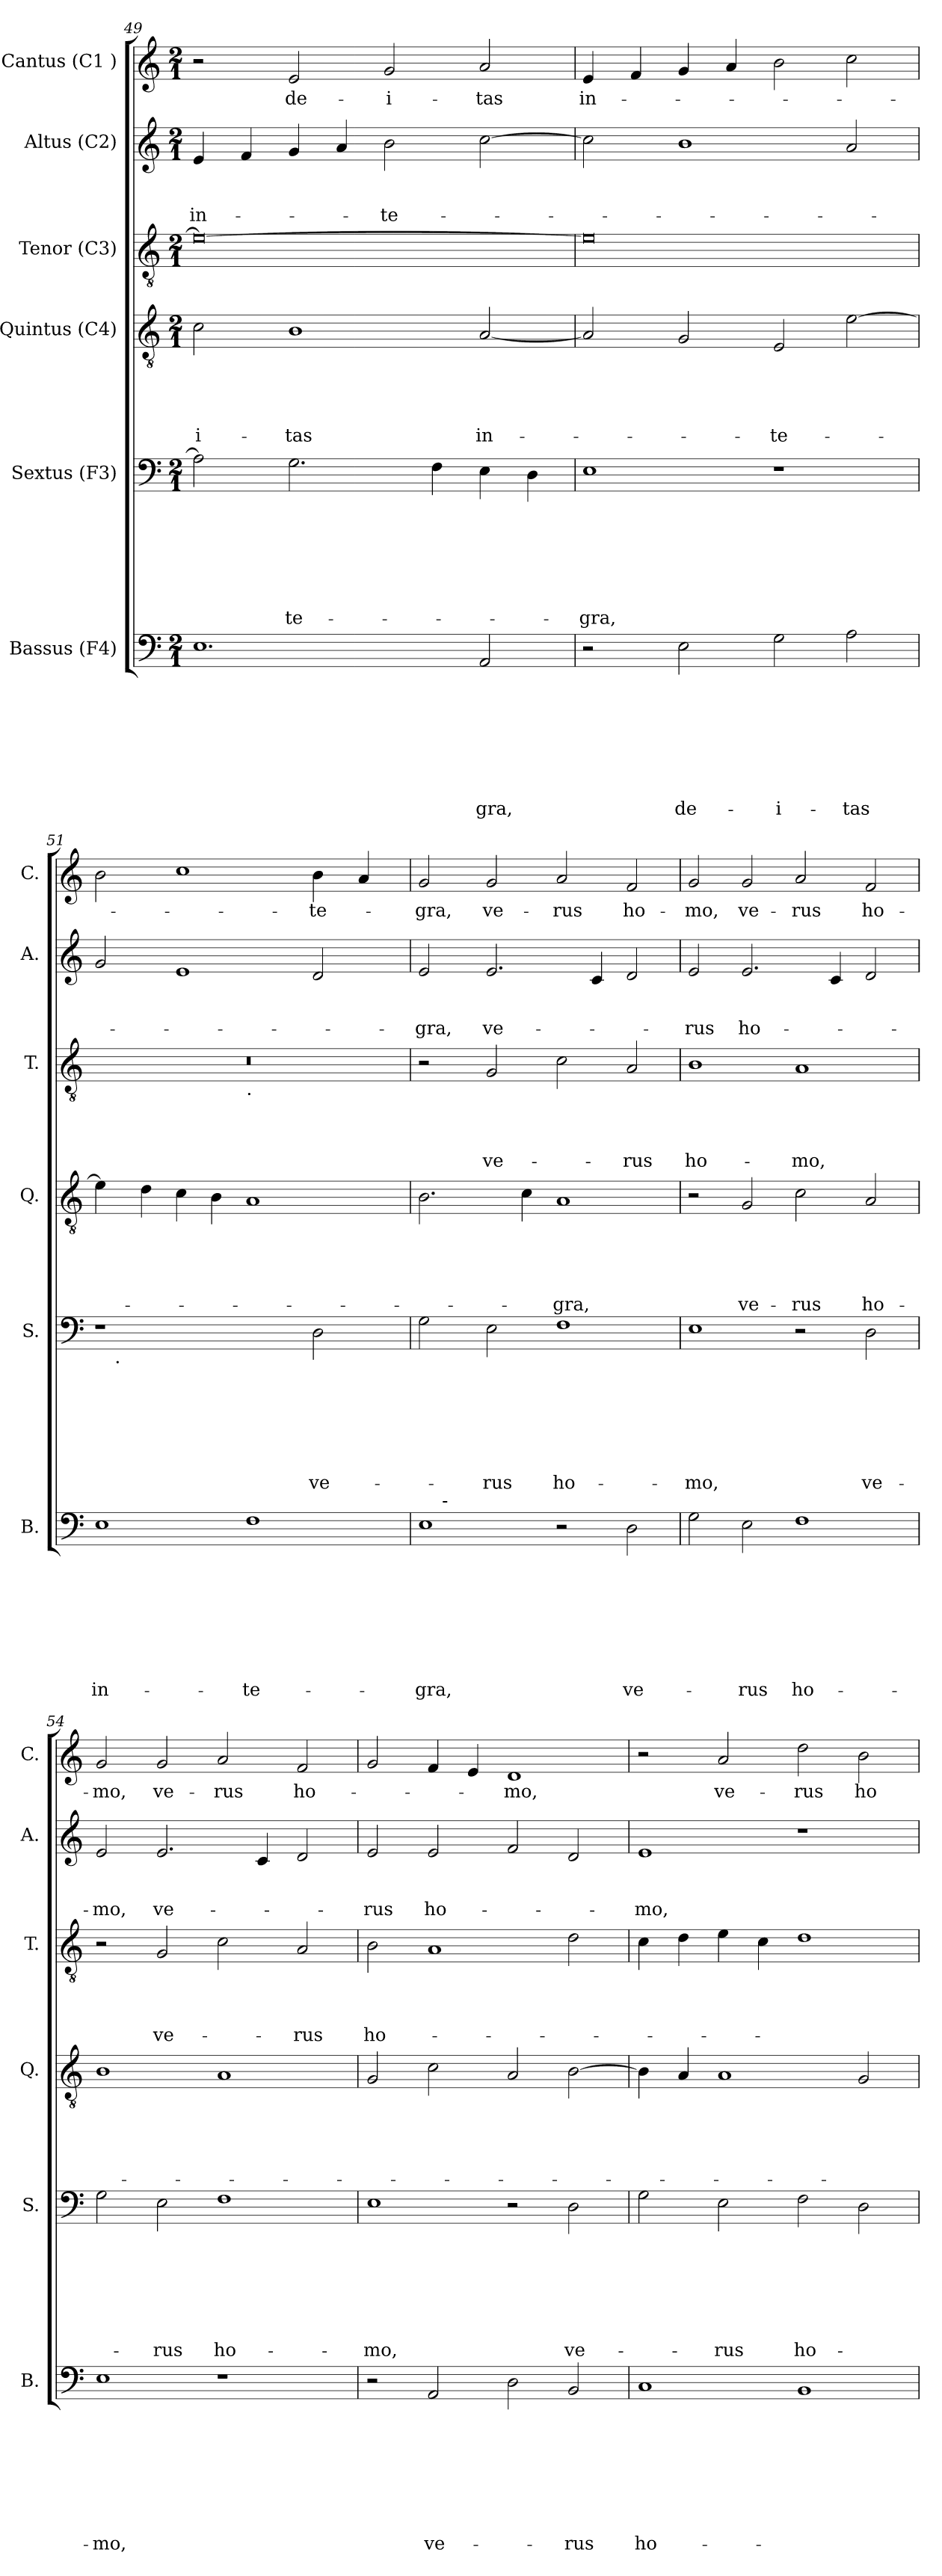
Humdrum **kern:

**kern	**text	**text	**text	**text	**text	**text	**text	**text	**kern	**text	**text	**text	**text	**text	**text	**text	**kern	**text	**text	**text	**text	**text	**kern	**text	**text	**text	**text	**kern	**text	**text	**text	**kern	**text
*part6	*part6	*part6	*part6	*part6	*part6	*part6	*part6	*part6	*part5	*part5	*part5	*part5	*part5	*part5	*part5	*part5	*part4	*part4	*part4	*part4	*part4	*part4	*part3	*part3	*part3	*part3	*part3	*part2	*part2	*part2	*part2	*part1	*part1
*staff6	*staff6	*staff6	*staff6	*staff6	*staff6	*staff6	*staff6	*staff6	*staff5	*staff5	*staff5	*staff5	*staff5	*staff5	*staff5	*staff5	*staff4	*staff4	*staff4	*staff4	*staff4	*staff4	*staff3	*staff3	*staff3	*staff3	*staff3	*staff2	*staff2	*staff2	*staff2	*staff1	*staff1
*I"Bassus (F4)	*	*	*	*	*	*	*	*	*I"Sextus (F3)	*	*	*	*	*	*	*	*I"Quintus (C4)	*	*	*	*	*	*I"Tenor (C3)	*	*	*	*	*I"Altus (C2)	*	*	*	*I"Cantus (C1 )	*
*I'B.	*	*	*	*	*	*	*	*	*I'S.	*	*	*	*	*	*	*	*I'Q.	*	*	*	*	*	*I'T.	*	*	*	*	*I'A.	*	*	*	*I'C.	*
*clefF4	*	*	*	*	*	*	*	*	*clefF4	*	*	*	*	*	*	*	*clefGv2	*	*	*	*	*	*clefGv2	*	*	*	*	*clefG2	*	*	*	*clefG2	*
*k[]	*	*	*	*	*	*	*	*	*k[]	*	*	*	*	*	*	*	*k[]	*	*	*	*	*	*k[]	*	*	*	*	*k[]	*	*	*	*k[]	*
*C:	*	*	*	*	*	*	*	*	*C:	*	*	*	*	*	*	*	*C:	*	*	*	*	*	*C:	*	*	*	*	*C:	*	*	*	*C:	*
*M2/1	*	*	*	*	*	*	*	*	*M2/1	*	*	*	*	*	*	*	*M2/1	*	*	*	*	*	*M2/1	*	*	*	*	*M2/1	*	*	*	*M2/1	*
=49	=49	=49	=49	=49	=49	=49	=49	=49	=49	=49	=49	=49	=49	=49	=49	=49	=49	=49	=49	=49	=49	=49	=49	=49	=49	=49	=49	=49	=49	=49	=49	=49	=49
!	!	!	!	!	!	!	!	!	!	!	!	!	!	!	!	!	!	!	!	!	!	!LO:LY:b	!	!	!	!	!	!	!	!	!LO:LY:b	!	!
1.E	.	.	.	.	.	.	.	.	2A\]	.	.	.	.	.	.	.	2c\	.	.	.	.	-i-	0e_	.	.	.	.	4e/	.	.	in-	2r	.
.	.	.	.	.	.	.	.	.	.	.	.	.	.	.	.	.	.	.	.	.	.	.	.	.	.	.	.	4f/	.	.	.	.	.
!	!	!	!	!	!	!	!	!	!	!	!	!	!	!	!	!LO:LY:b	!	!	!	!	!	!LO:LY:b	!	!	!	!	!	!	!	!	!	!	!LO:LY:b
.	.	.	.	.	.	.	.	.	2.G\	.	.	.	.	.	.	-te-	1B	.	.	.	.	-tas	.	.	.	.	.	4g/	.	.	.	2e/	de-
.	.	.	.	.	.	.	.	.	.	.	.	.	.	.	.	.	.	.	.	.	.	.	.	.	.	.	.	4a/	.	.	.	.	.
!	!	!	!	!	!	!	!	!	!	!	!	!	!	!	!	!	!	!	!	!	!	!	!	!	!	!	!	!	!	!	!LO:LY:b	!	!LO:LY:b
.	.	.	.	.	.	.	.	.	.	.	.	.	.	.	.	.	.	.	.	.	.	.	.	.	.	.	.	2b\	.	.	-te-	2g/	-i-
.	.	.	.	.	.	.	.	.	4F\	.	.	.	.	.	.	.	.	.	.	.	.	.	.	.	.	.	.	.	.	.	.	.	.
!	!	!	!	!	!	!	!	!LO:LY:b	!	!	!	!	!	!	!	!	!	!	!	!	!	!LO:LY:b	!	!	!	!	!	!	!	!	!	!	!LO:LY:b
2AA/	.	.	.	.	.	.	.	-gra,	4E\	.	.	.	.	.	.	.	[<2A/	.	.	.	.	in-	.	.	.	.	.	[>2cc\	.	.	.	2a/	-tas
.	.	.	.	.	.	.	.	.	4D\	.	.	.	.	.	.	.	.	.	.	.	.	.	.	.	.	.	.	.	.	.	.	.	.
=50	=50	=50	=50	=50	=50	=50	=50	=50	=50	=50	=50	=50	=50	=50	=50	=50	=50	=50	=50	=50	=50	=50	=50	=50	=50	=50	=50	=50	=50	=50	=50	=50	=50
!	!	!	!	!	!	!	!	!	!	!	!	!	!	!	!	!LO:LY:b	!	!	!	!	!	!	!	!	!	!	!	!	!	!	!	!	!LO:LY:b
2r	.	.	.	.	.	.	.	.	1E	.	.	.	.	.	.	-gra,	2A/]	.	.	.	.	.	0e]	.	.	.	.	2cc\]	.	.	.	4e/	in-
.	.	.	.	.	.	.	.	.	.	.	.	.	.	.	.	.	.	.	.	.	.	.	.	.	.	.	.	.	.	.	.	4f/	.
!	!	!	!	!	!	!	!	!LO:LY:b	!	!	!	!	!	!	!	!	!	!	!	!	!	!	!	!	!	!	!	!	!	!	!	!	!
2E\	.	.	.	.	.	.	.	de-	.	.	.	.	.	.	.	.	2G/	.	.	.	.	.	.	.	.	.	.	1b	.	.	.	4g/	.
.	.	.	.	.	.	.	.	.	.	.	.	.	.	.	.	.	.	.	.	.	.	.	.	.	.	.	.	.	.	.	.	4a/	.
!	!	!	!	!	!	!	!	!LO:LY:b	!	!	!	!	!	!	!	!	!	!	!	!	!	!LO:LY:b	!	!	!	!	!	!	!	!	!	!	!
2G\	.	.	.	.	.	.	.	-i-	1r	.	.	.	.	.	.	.	2E/	.	.	.	.	-te-	.	.	.	.	.	.	.	.	.	2b\	.
!	!	!	!	!	!	!	!	!LO:LY:b	!	!	!	!	!	!	!	!	!	!	!	!	!	!	!	!	!	!	!	!	!	!	!	!	!
2A\	.	.	.	.	.	.	.	-tas	.	.	.	.	.	.	.	.	[>2e\	.	.	.	.	.	.	.	.	.	.	2a/	.	.	.	2cc\	.
=51	=51	=51	=51	=51	=51	=51	=51	=51	=51	=51	=51	=51	=51	=51	=51	=51	=51	=51	=51	=51	=51	=51	=51	=51	=51	=51	=51	=51	=51	=51	=51	=51	=51
!	!	!	!	!	!	!	!	!LO:LY:b	!	!	!	!	!	!	!	!	!	!	!	!	!	!	!	!	!	!	!	!	!	!	!	!	!
*	*	*	*	*	*	*	*	*	*^	*	*	*	*	*	*	*	*	*	*	*	*	*	*^	*	*	*	*	*	*	*	*	*	*
1E	.	.	.	.	.	.	.	in-	1r	16.ryy	.	.	.	.	.	.	.	4e\]	.	.	.	.	.	0r	1ryy	.	.	.	.	2g/	.	.	.	2b\	.
!	!	!	!	!	!	!	!	!	!	!LO:TX:b:t=.	!	!	!	!	!	!	!	!	!	!	!	!	!	!	!	!	!	!	!	!	!	!	!	!	!
.	.	.	.	.	.	.	.	.	.	1ryy	.	.	.	.	.	.	.	.	.	.	.	.	.	.	.	.	.	.	.	.	.	.	.	.	.
.	.	.	.	.	.	.	.	.	.	.	.	.	.	.	.	.	.	4d\	.	.	.	.	.	.	.	.	.	.	.	.	.	.	.	.	.
.	.	.	.	.	.	.	.	.	.	.	.	.	.	.	.	.	.	4c\	.	.	.	.	.	.	.	.	.	.	.	1e	.	.	.	1cc	.
.	.	.	.	.	.	.	.	.	.	.	.	.	.	.	.	.	.	4B\	.	.	.	.	.	.	.	.	.	.	.	.	.	.	.	.	.
!	!	!	!	!	!	!	!	!	!	!	!	!	!	!	!	!	!	!	!	!	!	!	!	!	!LO:TX:b:t=.	!	!	!	!	!	!	!	!	!	!
!	!	!	!	!	!	!	!	!LO:LY:b	!	!	!	!	!	!	!	!	!	!	!	!	!	!	!	!	!	!	!	!	!	!	!	!	!	!	!
1F	.	.	.	.	.	.	.	-te-	2ryy	.	.	.	.	.	.	.	.	1A	.	.	.	.	.	.	1ryy	.	.	.	.	.	.	.	.	.	.
.	.	.	.	.	.	.	.	.	.	2ryy	.	.	.	.	.	.	.	.	.	.	.	.	.	.	.	.	.	.	.	.	.	.	.	.	.
!	!	!	!	!	!	!	!	!	!	!	!	!	!	!	!	!	!LO:LY:b	!	!	!	!	!	!	!	!	!	!	!	!	!	!	!	!	!	!LO:LY:b
.	.	.	.	.	.	.	.	.	2D\	.	.	.	.	.	.	.	ve-	.	.	.	.	.	.	.	.	.	.	.	.	2d/	.	.	.	4b\	-te-
.	.	.	.	.	.	.	.	.	.	4ryy	.	.	.	.	.	.	.	.	.	.	.	.	.	.	.	.	.	.	.	.	.	.	.	.	.
.	.	.	.	.	.	.	.	.	.	.	.	.	.	.	.	.	.	.	.	.	.	.	.	.	.	.	.	.	.	.	.	.	.	4a/	.
.	.	.	.	.	.	.	.	.	.	8ryy	.	.	.	.	.	.	.	.	.	.	.	.	.	.	.	.	.	.	.	.	.	.	.	.	.
.	.	.	.	.	.	.	.	.	.	32ryy	.	.	.	.	.	.	.	.	.	.	.	.	.	.	.	.	.	.	.	.	.	.	.	.	.
!!LO:LB:g=z
=52	=52	=52	=52	=52	=52	=52	=52	=52	=52	=52	=52	=52	=52	=52	=52	=52	=52	=52	=52	=52	=52	=52	=52	=52	=52	=52	=52	=52	=52	=52	=52	=52	=52	=52	=52
!	!	!	!	!	!	!	!	!LO:LY:b	!	!	!	!	!	!	!	!	!	!	!	!	!	!	!	!	!	!	!	!	!	!	!	!	!LO:LY:b	!	!LO:LY:b
*^	*	*	*	*	*	*	*	*	*v	*v	*	*	*	*	*	*	*	*	*	*	*	*	*	*v	*v	*	*	*	*	*	*	*	*	*	*
1E	8ryy	.	.	.	.	.	.	.	-gra,	2G\	.	.	.	.	.	.	.	2.B\	.	.	.	.	.	2r	.	.	.	.	2e/	.	.	-gra,	2g/	-gra,
!	!LO:TX:a:t=-	!	!	!	!	!	!	!	!	!	!	!	!	!	!	!	!	!	!	!	!	!	!	!	!	!	!	!	!	!	!	!	!	!
.	1...ryy	.	.	.	.	.	.	.	.	.	.	.	.	.	.	.	.	.	.	.	.	.	.	.	.	.	.	.	.	.	.	.	.	.
!	!	!	!	!	!	!	!	!	!	!	!	!	!	!	!	!	!LO:LY:b	!	!	!	!	!	!	!	!	!	!	!LO:LY:b	!	!	!	!LO:LY:b	!	!LO:LY:b
.	.	.	.	.	.	.	.	.	.	2E\	.	.	.	.	.	.	-rus	.	.	.	.	.	.	2G/	.	.	.	-ve-	2.e/	.	.	ve-	2g/	ve-
.	.	.	.	.	.	.	.	.	.	.	.	.	.	.	.	.	.	4c\	.	.	.	.	.	.	.	.	.	.	.	.	.	.	.	.
!	!	!	!	!	!	!	!	!	!	!	!	!	!	!	!	!	!LO:LY:b	!	!	!	!	!	!LO:LY:b	!	!	!	!	!	!	!	!	!	!	!LO:LY:b
2r	.	.	.	.	.	.	.	.	.	1F	.	.	.	.	.	.	ho-	1A	.	.	.	.	-gra,	2c\	.	.	.	.	.	.	.	.	2a/	-rus
.	.	.	.	.	.	.	.	.	.	.	.	.	.	.	.	.	.	.	.	.	.	.	.	.	.	.	.	.	4c/	.	.	.	.	.
!	!	!	!	!	!	!	!	!	!LO:LY:b	!	!	!	!	!	!	!	!	!	!	!	!	!	!	!	!	!	!	!LO:LY:b	!	!	!	!	!	!LO:LY:b
2D\	.	.	.	.	.	.	.	.	ve-	.	.	.	.	.	.	.	.	.	.	.	.	.	.	2A/	.	.	.	-rus	2d/	.	.	.	2f/	ho-
=53	=53	=53	=53	=53	=53	=53	=53	=53	=53	=53	=53	=53	=53	=53	=53	=53	=53	=53	=53	=53	=53	=53	=53	=53	=53	=53	=53	=53	=53	=53	=53	=53	=53	=53
!	!	!	!	!	!	!	!	!	!	!	!	!	!	!	!	!	!LO:LY:b	!	!	!	!	!	!	!	!	!	!	!LO:LY:b	!	!	!	!LO:LY:b	!	!LO:LY:b
*v	*v	*	*	*	*	*	*	*	*	*	*	*	*	*	*	*	*	*	*	*	*	*	*	*	*	*	*	*	*	*	*	*	*	*
2G\	.	.	.	.	.	.	.	.	1E	.	.	.	.	.	.	-mo,	2r	.	.	.	.	.	1B	.	.	.	ho-	2e/	.	.	-rus	2g/	-mo,
!	!	!	!	!	!	!	!	!LO:LY:b	!	!	!	!	!	!	!	!	!	!	!	!	!	!LO:LY:b	!	!	!	!	!	!	!	!	!LO:LY:b	!	!LO:LY:b
2E\	.	.	.	.	.	.	.	-rus	.	.	.	.	.	.	.	.	2G/	.	.	.	.	ve-	.	.	.	.	.	2.e/	.	.	ho-	2g/	ve-
!	!	!	!	!	!	!	!	!LO:LY:b	!	!	!	!	!	!	!	!	!	!	!	!	!	!LO:LY:b	!	!	!	!	!LO:LY:b	!	!	!	!	!	!LO:LY:b
1F	.	.	.	.	.	.	.	ho-	2r	.	.	.	.	.	.	.	2c\	.	.	.	.	-rus	1A	.	.	.	-mo,	.	.	.	.	2a/	-rus
.	.	.	.	.	.	.	.	.	.	.	.	.	.	.	.	.	.	.	.	.	.	.	.	.	.	.	.	4c/	.	.	.	.	.
!	!	!	!	!	!	!	!	!	!	!	!	!	!	!	!	!LO:LY:b	!	!	!	!	!	!LO:LY:b	!	!	!	!	!	!	!	!	!	!	!LO:LY:b
.	.	.	.	.	.	.	.	.	2D\	.	.	.	.	.	.	ve-	2A/	.	.	.	.	ho-	.	.	.	.	.	2d/	.	.	.	2f/	ho-
=54	=54	=54	=54	=54	=54	=54	=54	=54	=54	=54	=54	=54	=54	=54	=54	=54	=54	=54	=54	=54	=54	=54	=54	=54	=54	=54	=54	=54	=54	=54	=54	=54	=54
!	!	!	!	!	!	!	!	!LO:LY:b	!	!	!	!	!	!	!	!	!	!	!	!	!	!	!	!	!	!	!	!	!	!	!LO:LY:b	!	!LO:LY:b
1E	.	.	.	.	.	.	.	-mo,	2G\	.	.	.	.	.	.	.	1B	.	.	.	.	.	2r	.	.	.	.	2e/	.	.	-mo,	2g/	-mo,
!	!	!	!	!	!	!	!	!	!	!	!	!	!	!	!	!LO:LY:b	!	!	!	!	!	!	!	!	!	!	!LO:LY:b	!	!	!	!LO:LY:b	!	!LO:LY:b
.	.	.	.	.	.	.	.	.	2E\	.	.	.	.	.	.	-rus	.	.	.	.	.	.	2G/	.	.	.	ve-	2.e/	.	.	ve-	2g/	ve-
!	!	!	!	!	!	!	!	!	!	!	!	!	!	!	!	!LO:LY:b	!	!	!	!	!	!	!	!	!	!	!	!	!	!	!	!	!LO:LY:b
1r	.	.	.	.	.	.	.	.	1F	.	.	.	.	.	.	ho-	1A	.	.	.	.	.	2c\	.	.	.	.	.	.	.	.	2a/	-rus
.	.	.	.	.	.	.	.	.	.	.	.	.	.	.	.	.	.	.	.	.	.	.	.	.	.	.	.	4c/	.	.	.	.	.
!	!	!	!	!	!	!	!	!	!	!	!	!	!	!	!	!	!	!	!	!	!	!	!	!	!	!	!LO:LY:b	!	!	!	!	!	!LO:LY:b
.	.	.	.	.	.	.	.	.	.	.	.	.	.	.	.	.	.	.	.	.	.	.	2A/	.	.	.	-rus	2d/	.	.	.	2f/	ho-
=55	=55	=55	=55	=55	=55	=55	=55	=55	=55	=55	=55	=55	=55	=55	=55	=55	=55	=55	=55	=55	=55	=55	=55	=55	=55	=55	=55	=55	=55	=55	=55	=55	=55
!	!	!	!	!	!	!	!	!	!	!	!	!	!	!	!	!LO:LY:b	!	!	!	!	!	!	!	!	!	!	!LO:LY:b	!	!	!	!LO:LY:b	!	!
2r	.	.	.	.	.	.	.	.	1E	.	.	.	.	.	.	-mo,	2G/	.	.	.	.	.	2B\	.	.	.	ho-	2e/	.	.	-rus	2g/	.
!	!	!	!	!	!	!	!	!LO:LY:b	!	!	!	!	!	!	!	!	!	!	!	!	!	!	!	!	!	!	!	!	!	!	!LO:LY:b	!	!
2AA/	.	.	.	.	.	.	.	ve-	.	.	.	.	.	.	.	.	2c\	.	.	.	.	.	1A	.	.	.	.	2e/	.	.	ho-	4f/	.
.	.	.	.	.	.	.	.	.	.	.	.	.	.	.	.	.	.	.	.	.	.	.	.	.	.	.	.	.	.	.	.	4e/	.
!	!	!	!	!	!	!	!	!	!	!	!	!	!	!	!	!	!	!	!	!	!	!	!	!	!	!	!	!	!	!	!	!	!LO:LY:b
2D\	.	.	.	.	.	.	.	.	2r	.	.	.	.	.	.	.	2A/	.	.	.	.	.	.	.	.	.	.	2f/	.	.	.	1d	-mo,
!	!	!	!	!	!	!	!	!LO:LY:b	!	!	!	!	!	!	!	!LO:LY:b	!	!	!	!	!	!	!	!	!	!	!	!	!	!	!	!	!
2BB/	.	.	.	.	.	.	.	-rus	2D\	.	.	.	.	.	.	ve-	[>2B\	.	.	.	.	.	2d\	.	.	.	.	2d/	.	.	.	.	.
=56	=56	=56	=56	=56	=56	=56	=56	=56	=56	=56	=56	=56	=56	=56	=56	=56	=56	=56	=56	=56	=56	=56	=56	=56	=56	=56	=56	=56	=56	=56	=56	=56	=56
!	!	!	!	!	!	!	!	!LO:LY:b	!	!	!	!	!	!	!	!	!	!	!	!	!	!	!	!	!	!	!	!	!	!	!LO:LY:b	!	!
1C	.	.	.	.	.	.	.	ho-	2G\	.	.	.	.	.	.	.	4B\]	.	.	.	.	.	4c\	.	.	.	.	1e	.	.	-mo,	2r	.
.	.	.	.	.	.	.	.	.	.	.	.	.	.	.	.	.	4A/	.	.	.	.	.	4d\	.	.	.	.	.	.	.	.	.	.
!	!	!	!	!	!	!	!	!	!	!	!	!	!	!	!	!LO:LY:b	!	!	!	!	!	!	!	!	!	!	!	!	!	!	!	!	!LO:LY:b
.	.	.	.	.	.	.	.	.	2E\	.	.	.	.	.	.	-rus	1A	.	.	.	.	.	4e\	.	.	.	.	.	.	.	.	2a/	ve-
.	.	.	.	.	.	.	.	.	.	.	.	.	.	.	.	.	.	.	.	.	.	.	4c\	.	.	.	.	.	.	.	.	.	.
!	!	!	!	!	!	!	!	!	!	!	!	!	!	!	!	!LO:LY:b	!	!	!	!	!	!	!	!	!	!	!	!	!	!	!	!	!LO:LY:b
1BB	.	.	.	.	.	.	.	.	2F\	.	.	.	.	.	.	ho-	.	.	.	.	.	.	1d	.	.	.	.	1r	.	.	.	2dd\	-rus
!	!	!	!	!	!	!	!	!	!	!	!	!	!	!	!	!	!	!	!	!	!	!	!	!	!	!	!	!	!	!	!	!	!LO:LY:b
.	.	.	.	.	.	.	.	.	2D\	.	.	.	.	.	.	.	2G/	.	.	.	.	.	.	.	.	.	.	.	.	.	.	2b\	ho-
=	=	=	=	=	=	=	=	=	=	=	=	=	=	=	=	=	=	=	=	=	=	=	=	=	=	=	=	=	=	=	=	=	=
*-	*-	*-	*-	*-	*-	*-	*-	*-	*-	*-	*-	*-	*-	*-	*-	*-	*-	*-	*-	*-	*-	*-	*-	*-	*-	*-	*-	*-	*-	*-	*-	*-	*-
